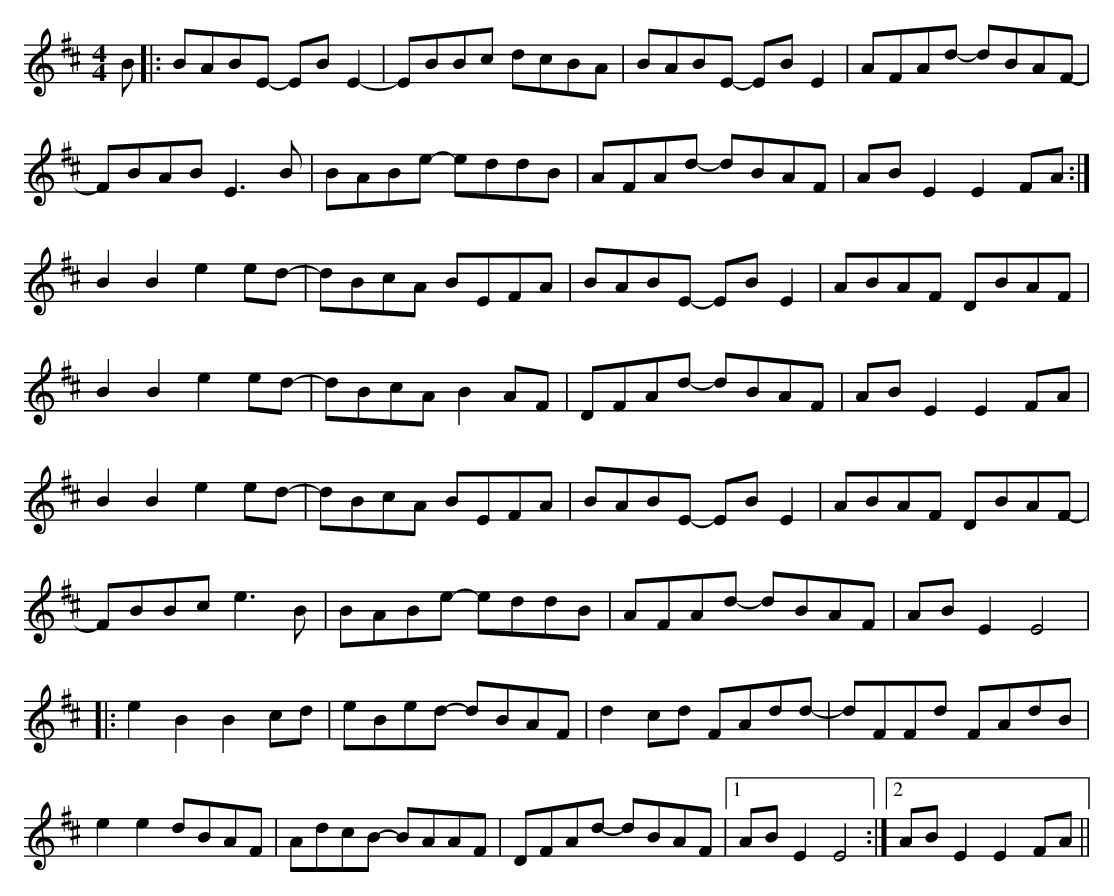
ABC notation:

X:1
M:4/4
K:Bmin
B|:BABE- EBE2-|EBBc dcBA|BABE -EBE2|AFAd- dBAF-|
FBAB E3B|BABe- eddB|AFAd- dBAF|ABE2 E2FA:|
B2B2 e2ed-|dBcA BEFA|BABE- EBE2|ABAF DBAF|
B2B2 e2ed-|dBcA B2AF|DFAd- dBAF|ABE2 E2FA|
B2B2 e2ed-|dBcA BEFA|BABE- EBE2|ABAF DBAF-|
FBBc e3B|BABe- eddB|AFAd- dBAF|ABE2 E4|
|:e2B2 B2cd|eBed- dBAF|d2cd FAdd-|dFFd FAdB|
e2e2 dBAF|AdcB- BAAF|DFAd- dBAF|1 ABE2 E4:|2 ABE2 E2FA||
